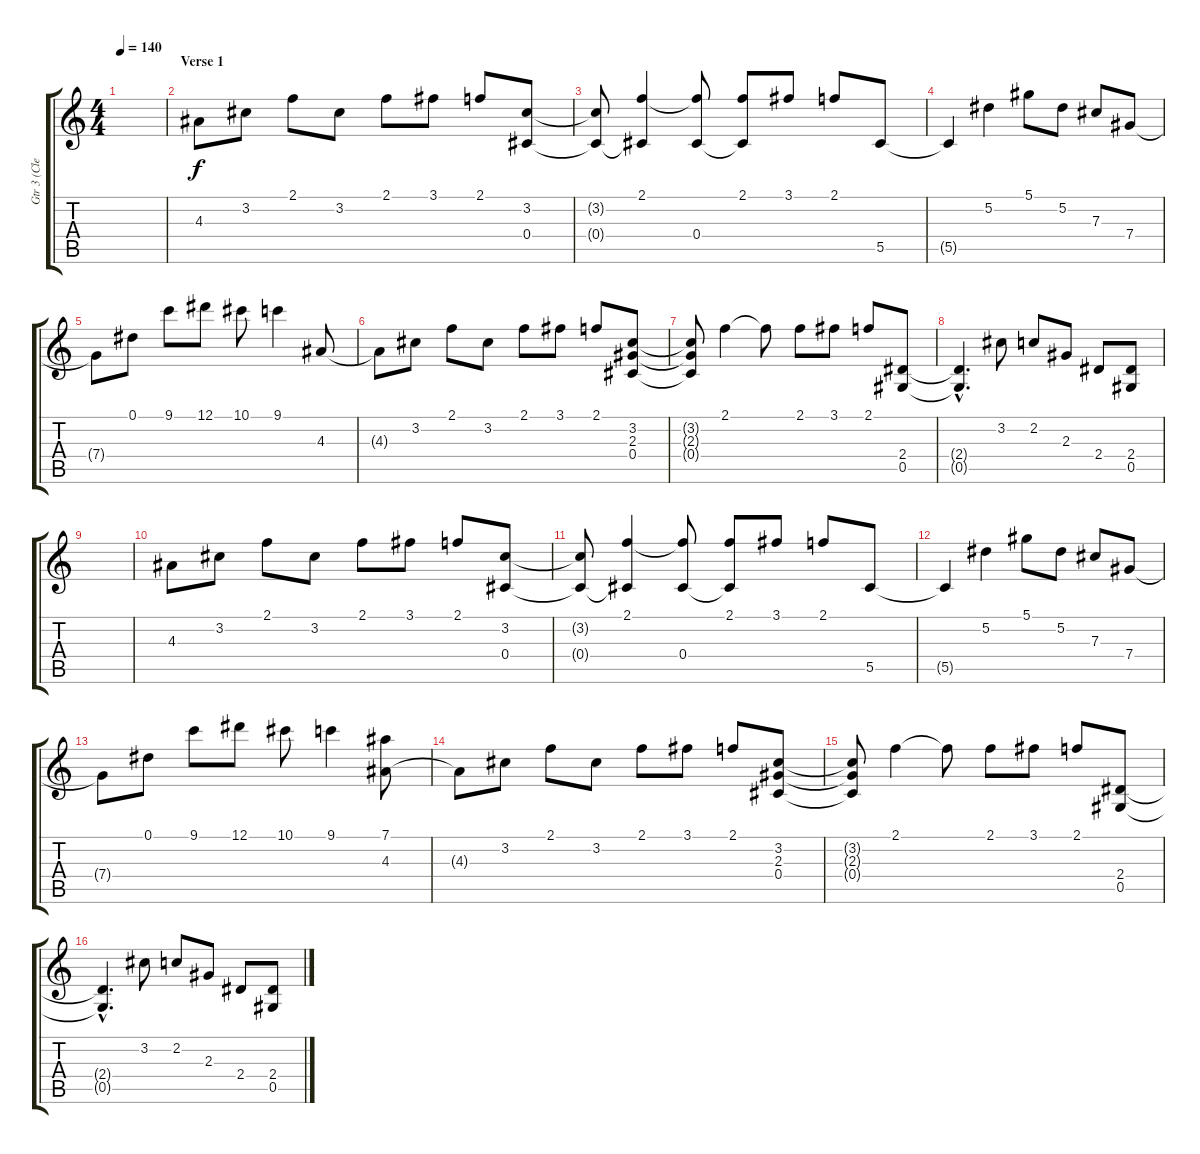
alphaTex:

\track ("Gtr 3 (Clean)" "Gtr 3 (Cle") {instrument electricguitarclean}
\staff {score tabs}
\tuning (Eb4 Bb3 Gb3 Db3 Ab2 Eb2) {hide}
\ts (4 4)
\tempo 140
\clef g2
\ks c
|
\section ("" "Verse 1")
4.3.8 3.2.8 2.1.8 3.2.8 2.1.8 3.1.8 2.1.8 (3.2 0.4).8 |
(3.2{t} 0.4{t}).8 (2.1 0.4{t}).4 (2.1{t} 0.4).8 (2.1 0.4{t}).8 3.1.8 2.1.8 5.5.8 |
5.5{t}.4 5.2.4 5.1.8 5.2.8 7.3.8 7.4.8 |
7.4{t}.8 0.1.8 9.1.8 12.1.8 10.1.8 9.1.4 4.3.8 |
4.3{t}.8 3.2.8 2.1.8 3.2.8 2.1.8 3.1.8 2.1.8 (3.2 2.3 0.4).8 |
(3.2{t} 2.3{t} 0.4{t}).8 2.1.4 2.1{t}.8 2.1.8 3.1.8 2.1.8 (2.4 0.5).8 |
(2.4{hac t} 0.5{hac t}).4{d} 3.2.8 2.2.8 2.3.8 2.4.8 (2.4 0.5).8 |
|
4.3.8 3.2.8 2.1.8 3.2.8 2.1.8 3.1.8 2.1.8 (3.2 0.4).8 |
(3.2{t} 0.4{t}).8 (2.1 0.4{t}).4 (2.1{t} 0.4).8 (2.1 0.4{t}).8 3.1.8 2.1.8 5.5.8 |
5.5{t}.4 5.2.4 5.1.8 5.2.8 7.3.8 7.4.8 |
7.4{t}.8 0.1.8 9.1.8 12.1.8 10.1.8 9.1.4 (7.1 4.3).8 |
4.3{t}.8 3.2.8 2.1.8 3.2.8 2.1.8 3.1.8 2.1.8 (3.2 2.3 0.4).8 |
(3.2{t} 2.3{t} 0.4{t}).8 2.1.4 2.1{t}.8 2.1.8 3.1.8 2.1.8 (2.4 0.5).8 |
(2.4{hac t} 0.5{hac t}).4{d} 3.2.8 2.2.8 2.3.8 2.4.8 (2.4 0.5).8
